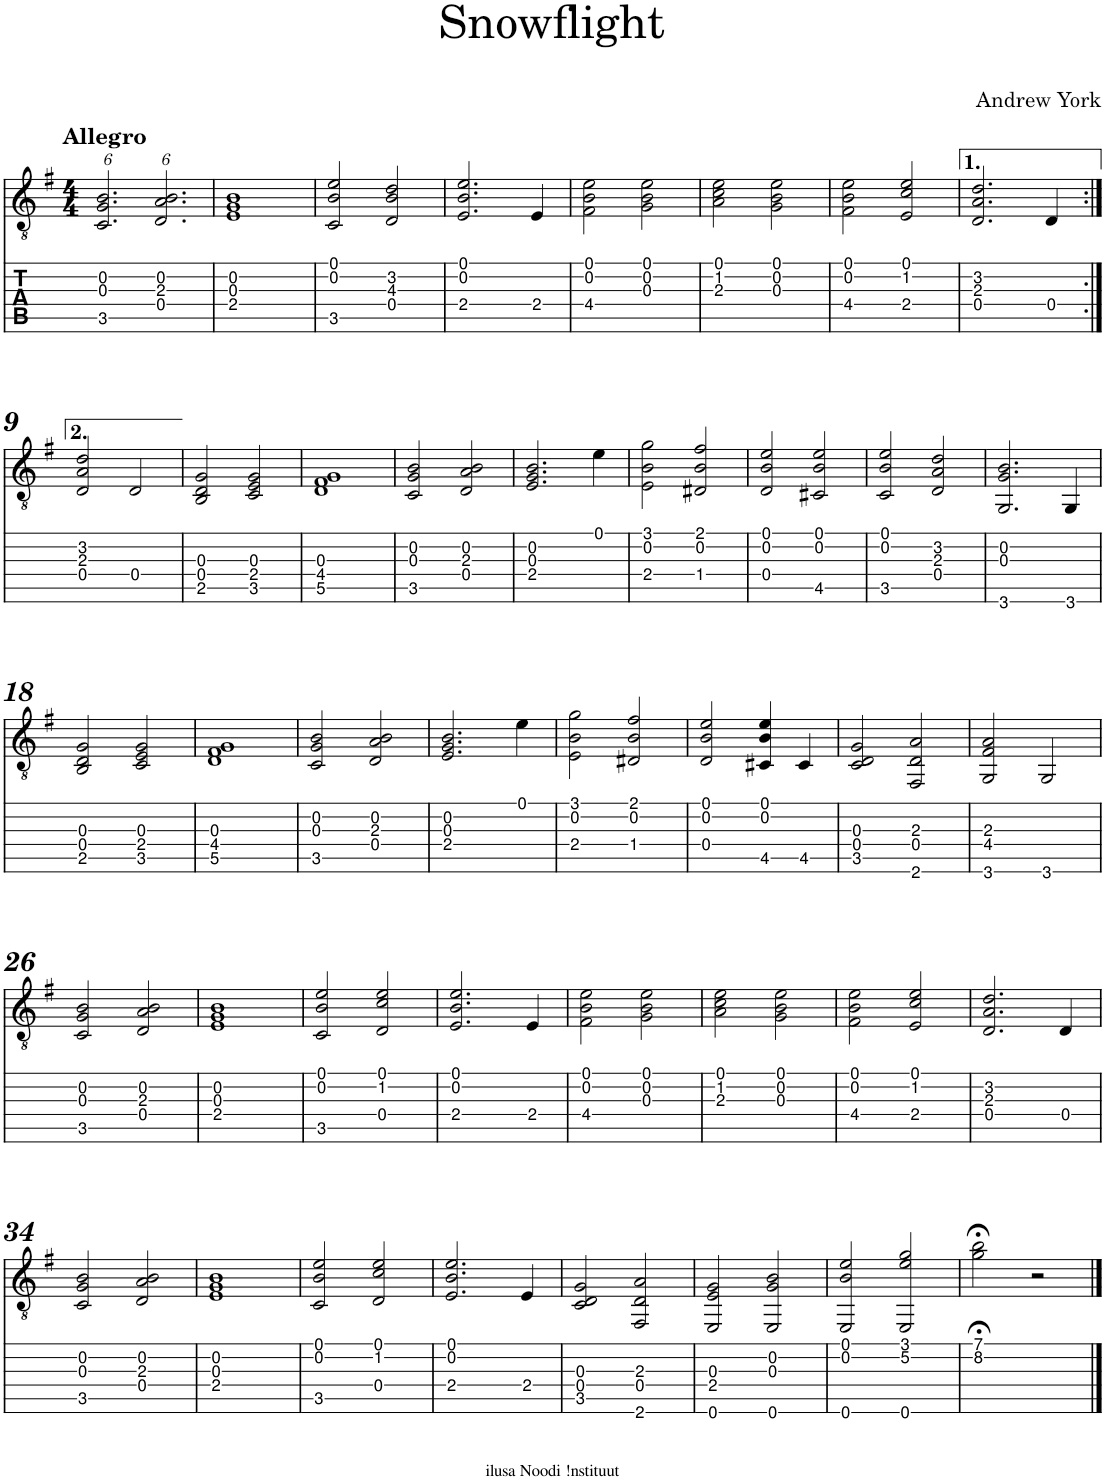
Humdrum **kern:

**kern	**kern
*part1	*part1
*staff2	*staff1
*I"Guitar	*
*I'Guit.	*
*stria6	*
*	*clefGv2
*k[f#]	*k[f#]
*M4/4	*M4/4
=1	=1
!	!LO:TX:a:B:t=Allegro
3.C 3.G 3.B	3.C/ 3.G/ 3.B/
3.D 3.A 3.B	3.D/ 3.A/ 3.B/
=2	=2
1E 1G 1B	1E 1G 1B
=3	=3
2C 2B 2e	2C/ 2B/ 2e/
2D 2B 2d	2D/ 2B/ 2d/
=4	=4
2.E 2.B 2.e	2.E/ 2.B/ 2.e/
4E	4E/
=5	=5
2F# 2B 2e	2F#\ 2B\ 2e\
2G 2B 2e	2G\ 2B\ 2e\
=6	=6
2A 2c 2e	2A\ 2c\ 2e\
2G 2B 2e	2G\ 2B\ 2e\
=7	=7
2F# 2B 2e	2F#\ 2B\ 2e\
2E 2c 2e	2E/ 2c/ 2e/
=8	=8
2.D 2.A 2.d	2.D/ 2.A/ 2.d/
4D	4D/
!!LO:LB:g=z
=9:|!	=9:|!
2D 2A 2d	2D/ 2A/ 2d/
2D	2D/
=10	=10
2BB 2D 2G	2BB/ 2D/ 2G/
2C 2E 2G	2C/ 2E/ 2G/
=11	=11
1D 1F# 1G	1D 1F# 1G
=12	=12
2C 2G 2B	2C/ 2G/ 2B/
2D 2A 2B	2D/ 2A/ 2B/
=13	=13
2.E 2.G 2.B	2.E/ 2.G/ 2.B/
4e	4e\
=14	=14
2E 2B 2g	2E\ 2B\ 2g\
2D#X 2B 2f#	2D#X/ 2B/ 2f#/
=15	=15
2D 2B 2e	2D/ 2B/ 2e/
2C#X 2B 2e	2C#X/ 2B/ 2e/
=16	=16
2C 2B 2e	2C/ 2B/ 2e/
2D 2A 2d	2D/ 2A/ 2d/
=17	=17
2.GG 2.G 2.B	2.GG/ 2.G/ 2.B/
4GG	4GG/
!!LO:LB:g=z
=18	=18
2BB 2D 2G	2BB/ 2D/ 2G/
2C 2E 2G	2C/ 2E/ 2G/
=19	=19
1D 1F# 1G	1D 1F# 1G
=20	=20
2C 2G 2B	2C/ 2G/ 2B/
2D 2A 2B	2D/ 2A/ 2B/
=21	=21
2.E 2.G 2.B	2.E/ 2.G/ 2.B/
4e	4e\
=22	=22
2E 2B 2g	2E\ 2B\ 2g\
2D#X 2B 2f#	2D#X/ 2B/ 2f#/
=23	=23
2D 2B 2e	2D/ 2B/ 2e/
4C#X 4B 4e	4C#X/ 4B/ 4e/
4C#	4C#/
=24	=24
2C 2D 2G	2C/ 2D/ 2G/
2FF# 2D 2A	2FF#/ 2D/ 2A/
=25	=25
2GG 2F# 2A	2GG/ 2F#/ 2A/
2GG	2GG/
!!LO:LB:g=z
=26	=26
2C 2G 2B	2C/ 2G/ 2B/
2D 2A 2B	2D/ 2A/ 2B/
=27	=27
1E 1G 1B	1E 1G 1B
=28	=28
2C 2B 2e	2C/ 2B/ 2e/
2D 2c 2e	2D/ 2c/ 2e/
=29	=29
2.E 2.B 2.e	2.E/ 2.B/ 2.e/
4E	4E/
=30	=30
2F# 2B 2e	2F#\ 2B\ 2e\
2G 2B 2e	2G\ 2B\ 2e\
=31	=31
2A 2c 2e	2A\ 2c\ 2e\
2G 2B 2e	2G\ 2B\ 2e\
=32	=32
2F# 2B 2e	2F#\ 2B\ 2e\
2E 2c 2e	2E/ 2c/ 2e/
=33	=33
2.D 2.A 2.d	2.D/ 2.A/ 2.d/
4D	4D/
!!LO:LB:g=z
=34	=34
2C 2G 2B	2C/ 2G/ 2B/
2D 2A 2B	2D/ 2A/ 2B/
=35	=35
1E 1G 1B	1E 1G 1B
=36	=36
2C 2B 2e	2C/ 2B/ 2e/
2D 2c 2e	2D/ 2c/ 2e/
=37	=37
2.E 2.B 2.e	2.E/ 2.B/ 2.e/
4E	4E/
=38	=38
2C 2D 2G	2C/ 2D/ 2G/
2FF# 2D 2A	2FF#/ 2D/ 2A/
=39	=39
2EE 2E 2G	2EE/ 2E/ 2G/
2EE 2G 2B	2EE/ 2G/ 2B/
=40	=40
2EE 2B 2e	2EE/ 2B/ 2e/
2EE 2e 2g	2EE/ 2e/ 2g/
=41	=41
2g;< 2b;<	2g\;< 2b\;<
2r	2r
==	==
*-	*-
